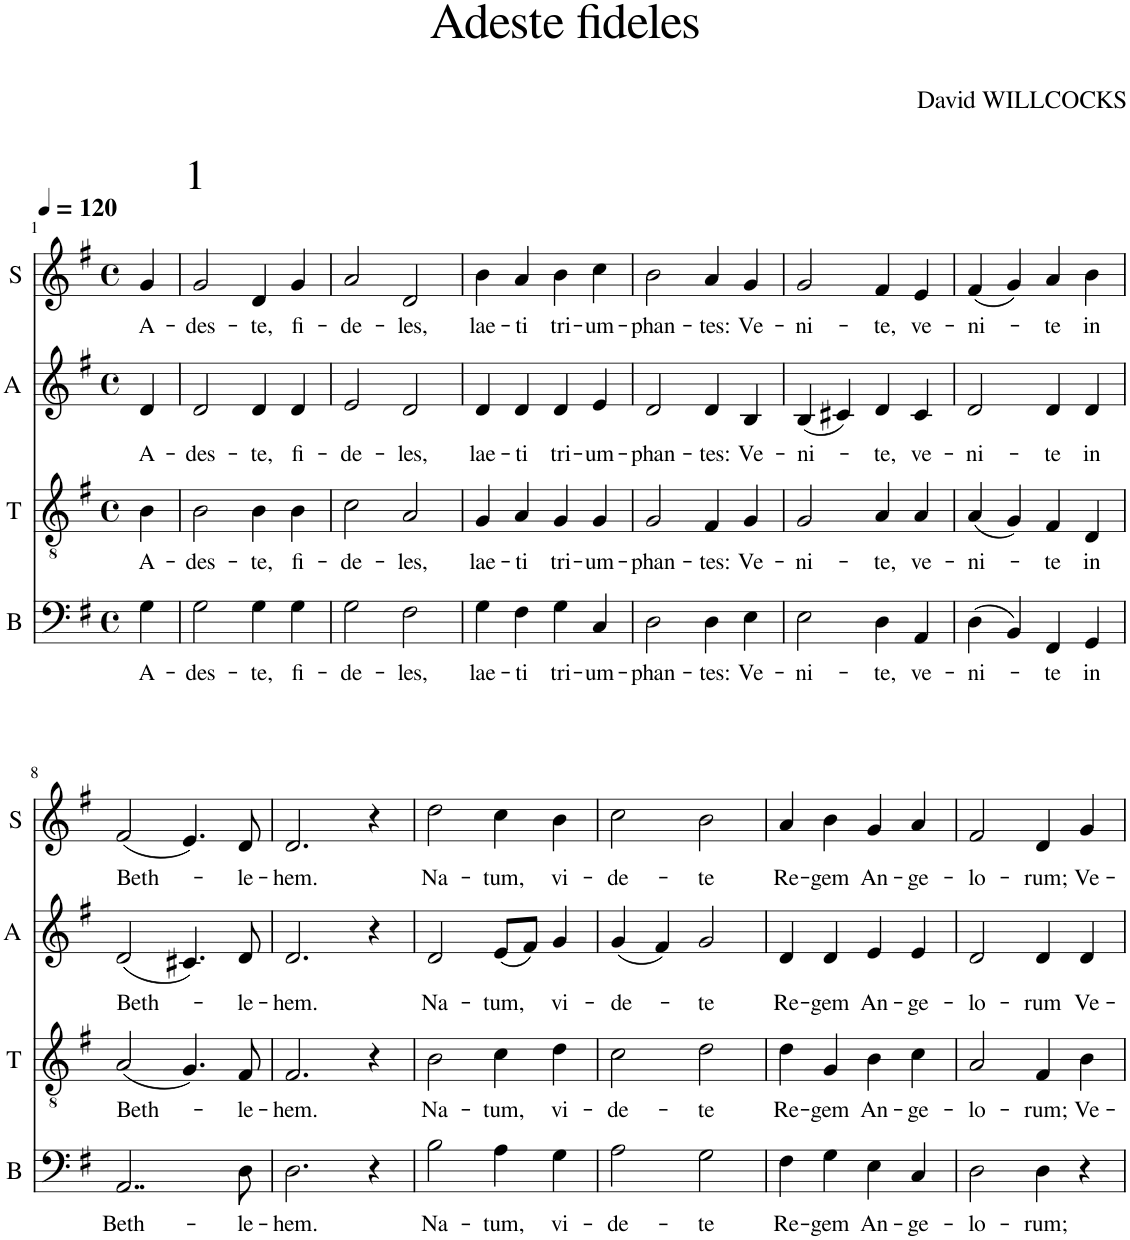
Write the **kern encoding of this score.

**kern	**text	**kern	**text	**kern	**text	**kern	**text
*part4	*part4	*part3	*part3	*part2	*part2	*part1	*part1
*staff4	*staff4	*staff3	*staff3	*staff2	*staff2	*staff1	*staff1
*I"B	*	*I"T	*	*I"A	*	*I"S	*
*I'B	*	*I'T	*	*I'A	*	*I'S	*
*clefF4	*	*clefGv2	*	*clefG2	*	*clefG2	*
*k[f#]	*	*k[f#]	*	*k[f#]	*	*k[f#]	*
*M4/4	*	*M4/4	*	*M4/4	*	*M4/4	*
*met(c)	*	*met(c)	*	*met(c)	*	*met(c)	*
*MM120	*	*MM120	*	*MM120	*	*MM120	*
=1	=1	=1	=1	=1	=1	=1	=1
!	!LO:LY:b	!	!LO:LY:b	!	!LO:LY:b	!	!LO:LY:b
4G\	A-	4B\	A-	4d/	A-	4g/	A-
=2	=2	=2	=2	=2	=2	=2	=2
!	!	!	!	!	!	!LO:TX:a:t=1	!
!	!LO:LY:b	!	!LO:LY:b	!	!LO:LY:b	!	!LO:LY:b
2G\	-des-	2B\	-des-	2d/	-des-	2g/	-des-
!	!LO:LY:b	!	!LO:LY:b	!	!LO:LY:b	!	!LO:LY:b
4G\	-te,	4B\	-te,	4d/	-te,	4d/	-te,
!	!LO:LY:b	!	!LO:LY:b	!	!LO:LY:b	!	!LO:LY:b
4G\	fi-	4B\	fi-	4d/	fi-	4g/	fi-
=3	=3	=3	=3	=3	=3	=3	=3
!	!LO:LY:b	!	!LO:LY:b	!	!LO:LY:b	!	!LO:LY:b
2G\	-de-	2c\	-de-	2e/	-de-	2a/	-de-
!	!LO:LY:b	!	!LO:LY:b	!	!LO:LY:b	!	!LO:LY:b
2F#\	-les,	2A/	-les,	2d/	-les,	2d/	-les,
=4	=4	=4	=4	=4	=4	=4	=4
!	!LO:LY:b	!	!LO:LY:b	!	!LO:LY:b	!	!LO:LY:b
4G\	lae-	4G/	lae-	4d/	lae-	4b\	lae-
!	!LO:LY:b	!	!LO:LY:b	!	!LO:LY:b	!	!LO:LY:b
4F#\	-ti	4A/	-ti	4d/	-ti	4a/	-ti
!	!LO:LY:b	!	!LO:LY:b	!	!LO:LY:b	!	!LO:LY:b
4G\	tri-	4G/	tri-	4d/	tri-	4b\	tri-
!	!LO:LY:b	!	!LO:LY:b	!	!LO:LY:b	!	!LO:LY:b
4C/	-um-	4G/	-um-	4e/	-um-	4cc\	-um-
=5	=5	=5	=5	=5	=5	=5	=5
!	!LO:LY:b	!	!LO:LY:b	!	!LO:LY:b	!	!LO:LY:b
2D\	-phan-	2G/	-phan-	2d/	-phan-	2b\	-phan-
!	!LO:LY:b	!	!LO:LY:b	!	!LO:LY:b	!	!LO:LY:b
4D\	-tes:	4F#/	-tes:	4d/	-tes:	4a/	-tes:
!	!LO:LY:b	!	!LO:LY:b	!	!LO:LY:b	!	!LO:LY:b
4E\	Ve-	4G/	Ve-	4B/	Ve-	4g/	Ve-
=6	=6	=6	=6	=6	=6	=6	=6
!	!LO:LY:b	!	!LO:LY:b	!	!LO:LY:b	!	!LO:LY:b
2E\	-ni-	2G/	-ni-	(4B/	-ni-	2g/	-ni-
.	.	.	.	4c#X/)	.	.	.
!	!LO:LY:b	!	!LO:LY:b	!	!LO:LY:b	!	!LO:LY:b
4D\	-te,	4A/	-te,	4d/	-te,	4f#/	-te,
!	!LO:LY:b	!	!LO:LY:b	!	!LO:LY:b	!	!LO:LY:b
4AA/	ve-	4A/	ve-	4c#/	ve-	4e/	ve-
=7	=7	=7	=7	=7	=7	=7	=7
!	!LO:LY:b	!	!LO:LY:b	!	!LO:LY:b	!	!LO:LY:b
(4D\	-ni-	(4A/	-ni-	2d/	-ni-	(4f#/	-ni-
4BB/)	.	4G/)	.	.	.	4g/)	.
!	!LO:LY:b	!	!LO:LY:b	!	!LO:LY:b	!	!LO:LY:b
4FF#/	-te	4F#/	-te	4d/	-te	4a/	-te
!	!LO:LY:b	!	!LO:LY:b	!	!LO:LY:b	!	!LO:LY:b
4GG/	in	4D/	in	4d/	in	4b\	in
!!LO:LB:g=z
=8	=8	=8	=8	=8	=8	=8	=8
!	!LO:LY:b	!	!LO:LY:b	!	!LO:LY:b	!	!LO:LY:b
2..AA/	Beth-	(2A/	Beth-	(2d/	Beth-	(2f#/	Beth-
.	.	4.G/)	.	4.c#X/)	.	4.e/)	.
!	!LO:LY:b	!	!LO:LY:b	!	!LO:LY:b	!	!LO:LY:b
8D\	-le-	8F#/	-le-	8d/	-le-	8d/	-le-
=9	=9	=9	=9	=9	=9	=9	=9
!	!LO:LY:b	!	!LO:LY:b	!	!LO:LY:b	!	!LO:LY:b
2.D\	-hem.	2.F#/	-hem.	2.d/	-hem.	2.d/	-hem.
4r	.	4r	.	4r	.	4r	.
=10	=10	=10	=10	=10	=10	=10	=10
!	!LO:LY:b	!	!LO:LY:b	!	!LO:LY:b	!	!LO:LY:b
2B\	Na-	2B\	Na-	2d/	Na-	2dd\	Na-
!	!LO:LY:b	!	!LO:LY:b	!	!LO:LY:b	!	!LO:LY:b
4A\	-tum,	4c\	-tum,	(8e/L	-tum,	4cc\	-tum,
.	.	.	.	8f#/J)	.	.	.
!	!LO:LY:b	!	!LO:LY:b	!	!LO:LY:b	!	!LO:LY:b
4G\	vi-	4d\	vi-	4g/	vi-	4b\	vi-
=11	=11	=11	=11	=11	=11	=11	=11
!	!LO:LY:b	!	!LO:LY:b	!	!LO:LY:b	!	!LO:LY:b
2A\	-de-	2c\	-de-	(4g/	-de-	2cc\	-de-
.	.	.	.	4f#/)	.	.	.
!	!LO:LY:b	!	!LO:LY:b	!	!LO:LY:b	!	!LO:LY:b
2G\	-te	2d\	-te	2g/	-te	2b\	-te
=12	=12	=12	=12	=12	=12	=12	=12
!	!LO:LY:b	!	!LO:LY:b	!	!LO:LY:b	!	!LO:LY:b
4F#\	Re-	4d\	Re-	4d/	Re-	4a/	Re-
!	!LO:LY:b	!	!LO:LY:b	!	!LO:LY:b	!	!LO:LY:b
4G\	-gem	4G/	-gem	4d/	-gem	4b\	-gem
!	!LO:LY:b	!	!LO:LY:b	!	!LO:LY:b	!	!LO:LY:b
4E\	An-	4B\	An-	4e/	An-	4g/	An-
!	!LO:LY:b	!	!LO:LY:b	!	!LO:LY:b	!	!LO:LY:b
4C/	-ge-	4c\	-ge-	4e/	-ge-	4a/	-ge-
=13	=13	=13	=13	=13	=13	=13	=13
!	!LO:LY:b	!	!LO:LY:b	!	!LO:LY:b	!	!LO:LY:b
2D\	-lo-	2A/	-lo-	2d/	-lo-	2f#/	-lo-
!	!LO:LY:b	!	!LO:LY:b	!	!LO:LY:b	!	!LO:LY:b
4D\	-rum;	4F#/	-rum;	4d/	-rum	4d/	-rum;
!	!	!	!LO:LY:b	!	!LO:LY:b	!	!LO:LY:b
4r	.	4B\	Ve-	4d/	Ve-	4g/	Ve-
=	=	=	=	=	=	=	=
*-	*-	*-	*-	*-	*-	*-	*-
